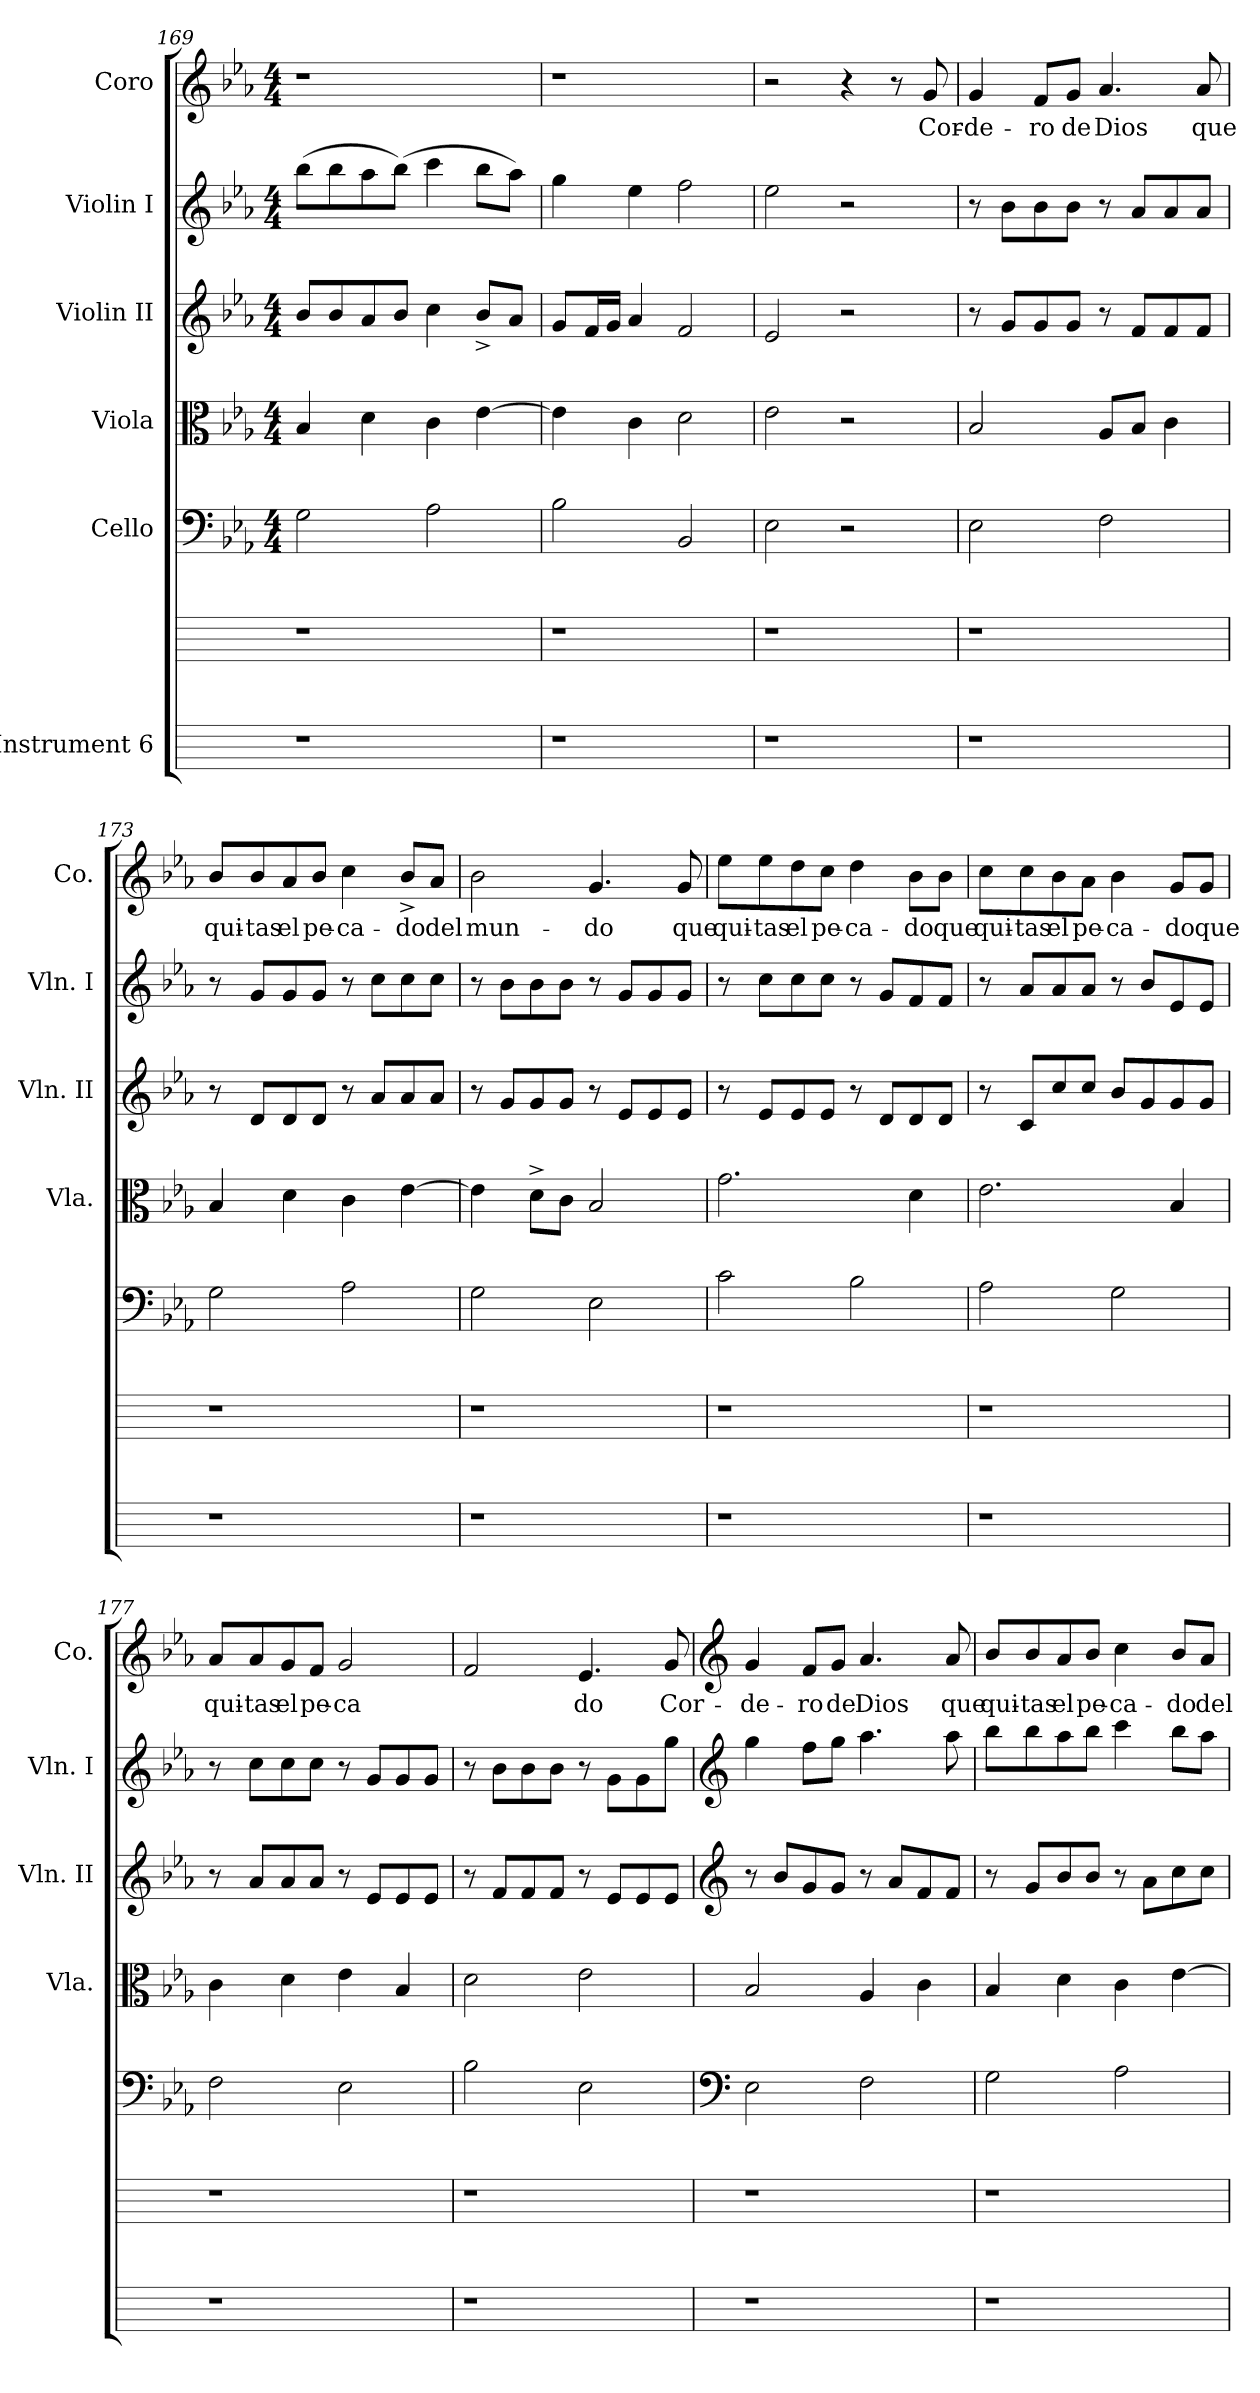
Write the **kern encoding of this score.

**kern	**kern	**kern	**kern	**kern	**kern	**kern	**text
*part6	*part6	*part5	*part4	*part3	*part2	*part1	*part1
*staff7	*staff6	*staff5	*staff4	*staff3	*staff2	*staff1	*staff1
*I"Instrument 6	*	*I"Cello	*I"Viola	*I"Violin II	*I"Violin I	*I"Coro	*
*	*	*	*I'Vla.	*I'Vln. II	*I'Vln. I	*I'Co.	*
*	*	*clefF4	*clefC3	*clefG2	*clefG2	*clefG2	*
*	*	*k[b-e-a-]	*k[b-e-a-]	*k[b-e-a-]	*k[b-e-a-]	*k[b-e-a-]	*
*	*	*E-:	*E-:	*E-:	*E-:	*E-:	*
*	*	*M4/4	*M4/4	*M4/4	*M4/4	*M4/4	*
=169	=169	=169	=169	=169	=169	=169	=169
1r	1r	2G\	4B-/	8b-/L	(<8bb-\L	1r	.
.	.	.	.	8b-/	8bb-\	.	.
.	.	.	4d\	8a-/	8aa-\	.	.
.	.	.	.	8b-/J	(<8bb-\J)	.	.
.	.	2A-\	4c\	4cc\	4ccc\	.	.
.	.	.	[>4e-\	8b-^>/L	8bb-\L	.	.
.	.	.	.	8a-/J	8aa-\J)	.	.
=170	=170	=170	=170	=170	=170	=170	=170
1r	1r	2B-\	4e-\]	8g/L	4gg\	1r	.
.	.	.	.	16f/	.	.	.
.	.	.	.	16g/J	.	.	.
.	.	.	4c\	4a-/	4ee-\	.	.
.	.	2BB-/	2d\	2f/	2ff\	.	.
=171	=171	=171	=171	=171	=171	=171	=171
1r	1r	2E-\	2e-\	2e-/	2ee-\	2r	.
.	.	2r	2r	2r	2r	4r	.
.	.	.	.	.	.	8r	.
!	!	!	!	!	!	!	!LO:LY:b:cj
.	.	.	.	.	.	8g/	Cor-
=172	=172	=172	=172	=172	=172	=172	=172
!	!	!	!	!	!	!	!LO:LY:b:cj
1r	1r	2E-\	2B-/	8r	8r	4g/	-de-
.	.	.	.	8g/L	8b-\L	.	.
!	!	!	!	!	!	!	!LO:LY:b:cj
.	.	.	.	8g/	8b-\	8f/L	-ro
!	!	!	!	!	!	!	!LO:LY:b:cj
.	.	.	.	8g/J	8b-\J	8g/J	de
!	!	!	!	!	!	!	!LO:LY:b:cj
.	.	2F\	8A-/L	8r	8r	4.a-/	Dios
.	.	.	8B-/J	8f/L	8a-/L	.	.
.	.	.	4c\	8f/	8a-/	.	.
!	!	!	!	!	!	!	!LO:LY:b:cj
.	.	.	.	8f/J	8a-/J	8a-/	que
=173	=173	=173	=173	=173	=173	=173	=173
!	!	!	!	!	!	!	!LO:LY:b
1r	1r	2G\	4B-/	8r	8r	8b-/L	qui-
!	!	!	!	!	!	!	!LO:LY:b:rj
.	.	.	.	8d/L	8g/L	8b-/	-tas
!	!	!	!	!	!	!	!LO:LY:b:cj
.	.	.	4d\	8d/	8g/	8a-/	el
!	!	!	!	!	!	!	!LO:LY:b
.	.	.	.	8d/J	8g/J	8b-/J	pe-
!	!	!	!	!	!	!	!LO:LY:b:cj
.	.	2A-\	4c\	8r	8r	4cc\	-ca-
.	.	.	.	8a-/L	8cc\L	.	.
!	!	!	!	!	!	!	!LO:LY:b:rj
.	.	.	[<4e-\	8a-/	8cc\	8b-^>/L	-do
!	!	!	!	!	!	!	!LO:LY:b:cj
.	.	.	.	8a-/J	8cc\J	8a-/J	del
!!LO:LB:g=z
=174	=174	=174	=174	=174	=174	=174	=174
!	!	!	!	!	!	!	!LO:LY:b:cj
1r	1r	2G\	4e-\]	8r	8r	2b-\	mun-
.	.	.	.	8g/L	8b-\L	.	.
.	.	.	8d^<\L	8g/	8b-\	.	.
.	.	.	8c\J	8g/J	8b-\J	.	.
!	!	!	!	!	!	!	!LO:LY:b:cj
.	.	2E-\	2B-/	8r	8r	4.g/	-do
.	.	.	.	8e-/L	8g/L	.	.
.	.	.	.	8e-/	8g/	.	.
!	!	!	!	!	!	!	!LO:LY:b:cj
.	.	.	.	8e-/J	8g/J	8g/	que
=175	=175	=175	=175	=175	=175	=175	=175
!	!	!	!	!	!	!	!LO:LY:b
1r	1r	2c\	2.g\	8r	8r	8ee-\L	qui-
!	!	!	!	!	!	!	!LO:LY:b:rj
.	.	.	.	8e-/L	8cc\L	8ee-\	-tas
!	!	!	!	!	!	!	!LO:LY:b:cj
.	.	.	.	8e-/	8cc\	8dd\	el
!	!	!	!	!	!	!	!LO:LY:b
.	.	.	.	8e-/J	8cc\J	8cc\J	pe-
!	!	!	!	!	!	!	!LO:LY:b:rj
.	.	2B-\	.	8r	8r	4dd\	-ca-
.	.	.	.	8d/L	8g/L	.	.
!	!	!	!	!	!	!	!LO:LY:b:cj
.	.	.	4d\	8d/	8f/	8b-\L	-do
!	!	!	!	!	!	!	!LO:LY:b:cj
.	.	.	.	8d/J	8f/J	8b-\J	que
=176	=176	=176	=176	=176	=176	=176	=176
!	!	!	!	!	!	!	!LO:LY:b
1r	1r	2A-\	2.e-\	8r	8r	8cc\L	qui-
!	!	!	!	!	!	!	!LO:LY:b:rj
.	.	.	.	8c/L	8a-/L	8cc\	-tas
!	!	!	!	!	!	!	!LO:LY:b:cj
.	.	.	.	8cc/	8a-/	8b-\	el
!	!	!	!	!	!	!	!LO:LY:b
.	.	.	.	8cc/J	8a-/J	8a-\J	pe-
!	!	!	!	!	!	!	!LO:LY:b:rj
.	.	2G\	.	8b-/L	8r	4b-\	-ca-
.	.	.	.	8g/	8b-/L	.	.
!	!	!	!	!	!	!	!LO:LY:b:cj
.	.	.	4B-/	8g/	8e-/	8g/L	-do
!	!	!	!	!	!	!	!LO:LY:b:cj
.	.	.	.	8g/J	8e-/J	8g/J	que
=177	=177	=177	=177	=177	=177	=177	=177
!	!	!	!	!	!	!	!LO:LY:b
1r	1r	2F\	4c\	8r	8r	8a-/L	qui-
!	!	!	!	!	!	!	!LO:LY:b:rj
.	.	.	.	8a-/L	8cc\L	8a-/	-tas
!	!	!	!	!	!	!	!LO:LY:b:cj
.	.	.	4d\	8a-/	8cc\	8g/	el
!	!	!	!	!	!	!	!LO:LY:b:cj
.	.	.	.	8a-/J	8cc\J	8f/J	pe-
!	!	!	!	!	!	!	!LO:LY:b:cj
.	.	2E-\	4e-\	8r	8r	2g/	-ca
.	.	.	.	8e-/L	8g/L	.	.
.	.	.	4B-/	8e-/	8g/	.	.
.	.	.	.	8e-/J	8g/J	.	.
=178	=178	=178	=178	=178	=178	=178	=178
1r	1r	2B-\	2d\	8r	8r	2f/	.
.	.	.	.	8f/L	8b-\L	.	.
.	.	.	.	8f/	8b-\	.	.
.	.	.	.	8f/J	8b-\J	.	.
!	!	!	!	!	!	!	!LO:LY:b:cj
.	.	2E-\	2e-\	8r	8r	4.e-/	do
.	.	.	.	8e-/L	8g\L	.	.
.	.	.	.	8e-/	8g\	.	.
!	!	!	!	!	!	!	!LO:LY:b:cj
.	.	.	.	8e-/J	8gg\J	8g/	Cor-
!!LO:PB:g=z
=179	=179	=179	=179	=179	=179	=179	=179
*	*	*clefF4	*	*clefG2	*clefG2	*clefG2	*
!	!	!	!	!	!	!	!LO:LY:b:cj
1r	1r	2E-\	2B-/	8r	4gg\	4g/	-de-
.	.	.	.	8b-/L	.	.	.
!	!	!	!	!	!	!	!LO:LY:b:cj
.	.	.	.	8g/	8ff\L	8f/L	-ro
!	!	!	!	!	!	!	!LO:LY:b:cj
.	.	.	.	8g/J	8gg\J	8g/J	de
!	!	!	!	!	!	!	!LO:LY:b:cj
.	.	2F\	4A-/	8r	4.aa-\	4.a-/	Dios
.	.	.	.	8a-/L	.	.	.
.	.	.	4c\	8f/	.	.	.
!	!	!	!	!	!	!	!LO:LY:b:cj
.	.	.	.	8f/J	8aa-\	8a-/	que
=180	=180	=180	=180	=180	=180	=180	=180
!	!	!	!	!	!	!	!LO:LY:b
1r	1r	2G\	4B-/	8r	8bb-\L	8b-/L	qui-
!	!	!	!	!	!	!	!LO:LY:b:rj
.	.	.	.	8g/L	8bb-\	8b-/	-tas
!	!	!	!	!	!	!	!LO:LY:b:cj
.	.	.	4d\	8b-/	8aa-\	8a-/	el
!	!	!	!	!	!	!	!LO:LY:b:cj
.	.	.	.	8b-/J	8bb-\J	8b-/J	pe-
!	!	!	!	!	!	!	!LO:LY:b:cj
.	.	2A-\	4c\	8r	4ccc\	4cc\	-ca-
.	.	.	.	8a-\L	.	.	.
!	!	!	!	!	!	!	!LO:LY:b:cj
.	.	.	[>4e-\	8cc\	8bb-\L	8b-/L	-do
!	!	!	!	!	!	!	!LO:LY:b:cj
.	.	.	.	8cc\J	8aa-\J	8a-/J	del
=	=	=	=	=	=	=	=
*-	*-	*-	*-	*-	*-	*-	*-
